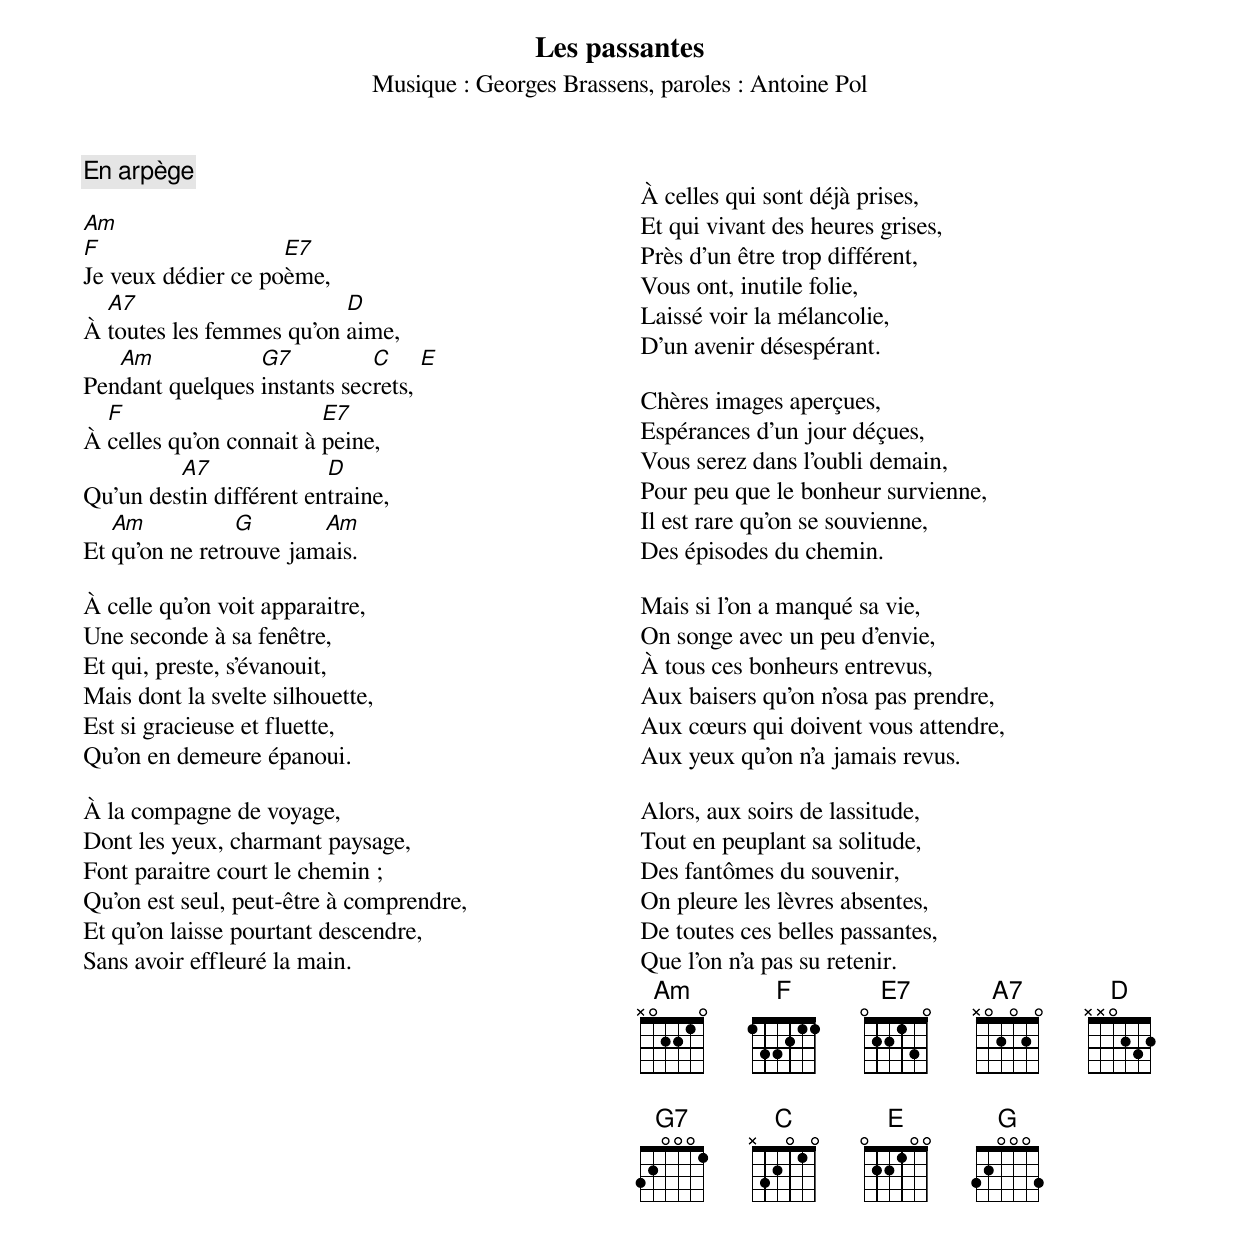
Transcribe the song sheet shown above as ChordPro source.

{title:Les passantes}
{st:Musique : Georges Brassens, paroles : Antoine Pol}
{comment: En arpège}
{columns: 2}

[Am]
[F]Je veux dédier ce po[E7]ème,
À [A7]toutes les femmes qu'on [D]aime,
Pen[Am]dant quelques [G7]instants sec[C]rets, [E]
À [F]celles qu'on connait à [E7]peine,
Qu'un des[A7]tin différent en[D]traine,
Et [Am]qu'on ne retr[G]ouve jam[Am]ais.

À celle qu'on voit apparaitre,
Une seconde à sa fenêtre,
Et qui, preste, s'évanouit,
Mais dont la svelte silhouette,
Est si gracieuse et fluette,
Qu'on en demeure épanoui.

À la compagne de voyage,
Dont les yeux, charmant paysage,
Font paraitre court le chemin ;
Qu'on est seul, peut-être à comprendre,
Et qu'on laisse pourtant descendre,
Sans avoir effleuré la main.

{column_break}

À celles qui sont déjà prises,
Et qui vivant des heures grises,
Près d'un être trop différent,
Vous ont, inutile folie,
Laissé voir la mélancolie,
D'un avenir désespérant.

Chères images aperçues,
Espérances d'un jour déçues,
Vous serez dans l'oubli demain,
Pour peu que le bonheur survienne,
Il est rare qu'on se souvienne,
Des épisodes du chemin.

Mais si l'on a manqué sa vie,
On songe avec un peu d'envie,
À tous ces bonheurs entrevus,
Aux baisers qu'on n'osa pas prendre,
Aux cœurs qui doivent vous attendre,
Aux yeux qu'on n'a jamais revus.

Alors, aux soirs de lassitude,
Tout en peuplant sa solitude,
Des fantômes du souvenir,
On pleure les lèvres absentes,
De toutes ces belles passantes,
Que l'on n'a pas su retenir.
